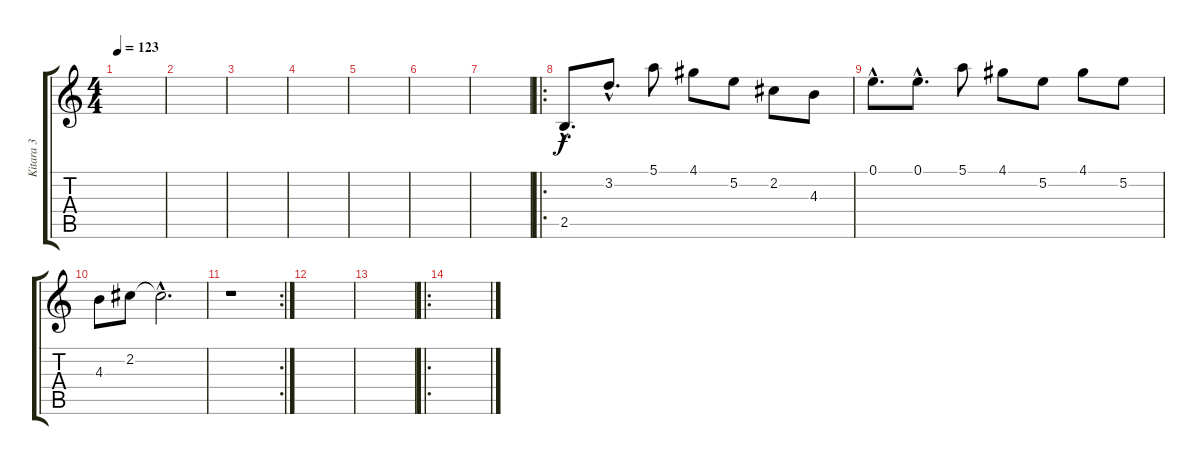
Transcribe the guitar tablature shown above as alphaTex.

\track ("Kitara 3" "Kitara 3") {instrument acousticguitarnylon}
\staff {score tabs}
\tuning (E4 B3 G3 D3 A2 E2) {hide}
\ts (4 4)
\tempo 123
\clef g2
\ks c
|
|
|
|
|
|
|
\ro
2.5{hac}.8{d} 3.2{hac}.8{d} 5.1.8 4.1.8 5.2.8 2.2.8 4.3.8 |
0.1{hac}.8{d} 0.1{hac}.8{d} 5.1.8 4.1.8 5.2.8 4.1.8 5.2.8 |
4.3.8 2.2.8 2.2{hac t}.2{d} |
\rc 2
r.1 |
|
|
\ro
